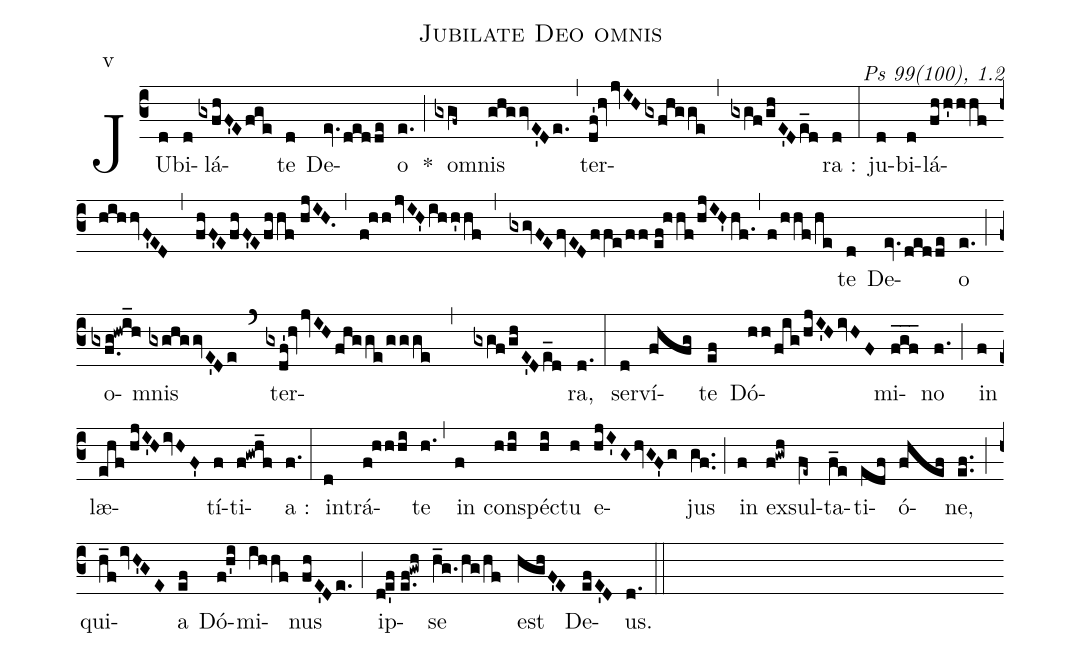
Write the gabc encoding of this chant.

name:Jubilate Deo omnis;
commentary: Ps 99(100), 1.2;
mode:v;
%%
(c3) JU(d)bi(d)lá(gxfhF'Efge)te(d) De(ev.ded/de)o(e.) *(;) o(gxgf~)mnis(ghggvE'De.) (,) ter(df'!hvjvIHgxfhgge,gxgf/ghE'De_d)ra~:(d) (:) ju(d)bi(d)lá(fhh'hhf//hihhvF'ED,fhF'EfhF'Efhhf//hjIH.,f!hhjvIH'ihh'hf,gxgvFEfvEDffe/ff//ef!hhf/hjIH'hf.,f/hhf/he)te(d) De(ev.dedde)o(e.) (;) o(gxf.g!hwi_h)mnis(gxghggvE'De) (`) ter(gxdf'!hvjvIHfhgge/ggge,gxgf/ghE'De_d)ra,(d.) (:) ser(d)ví(fhfg)te(ef) Dó(hh/fig/hjI'HivHF)mi(fgf___)no(f.) (;) in(f) læ(ehf//hjI'HivHF')tí(f)ti(f!gwh_f)a~:(f.) (:) in(d)trá(f!hhhi)te(h.) (,) in(f) con(hhi)spéc(hi)tu(h) e(hjI'GhvGF'g)jus(gf..) (;) in(f) ex(f!gwh)sul(fe~)ta(f_e)ti(edf)ó(fhef)ne,(ef..) (;) qui(h_fivH'GE)a(ef) Dó(f!h'i)mi(ihhf)nus(fhE'De.) (;) ip(d!e'f//e.f!gwh)se(h_g./hg/hf) est(hghF'E) De(efE'D)us.(d.) (::)
